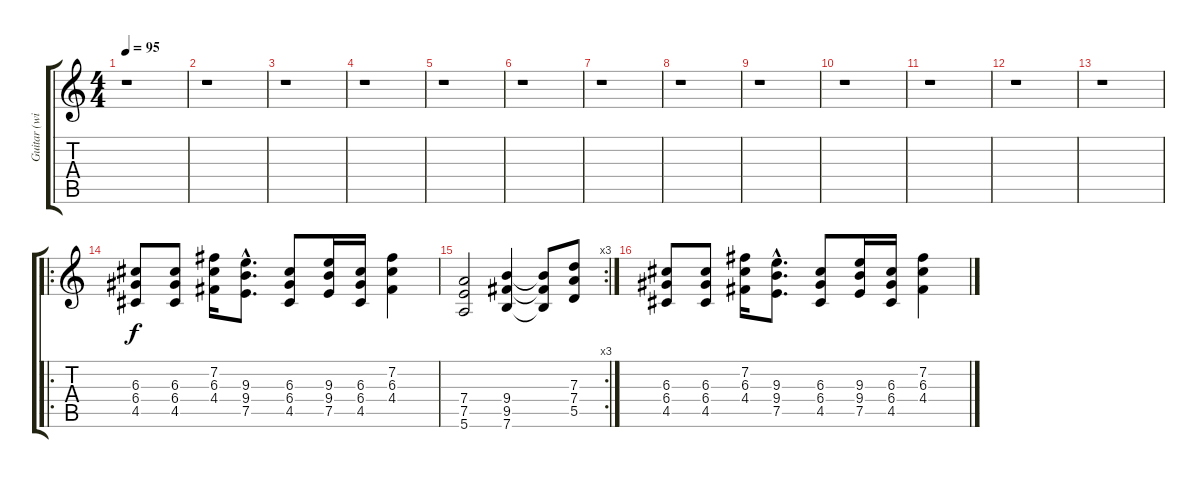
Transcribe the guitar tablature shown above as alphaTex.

\track ("Guitar (with distortion)" "Guitar (wi") {instrument distortionguitar}
\staff {score tabs}
\tuning (E4 B3 G3 D3 A2 E2) {hide}
\ts (4 4)
\tempo 95
\clef g2
\ks c
r.1{dy f instrument distortionguitar} |
r.1 |
r.1 |
r.1 |
r.1 |
r.1 |
r.1 |
r.1 |
r.1 |
r.1 |
r.1 |
r.1 |
r.1 |
\ro
(6.3 6.4 4.5).8 (6.3 6.4 4.5).8 (7.2 6.3 4.4).16 (9.3{hac} 9.4{hac} 7.5{hac}).8{d} (6.3 6.4 4.5).8 (9.3 9.4 7.5).16 (6.3 6.4 4.5).16 (7.2 6.3 4.4).4 |
\rc 3
(7.4 7.5 5.6).2 (9.4 9.5 7.6).4 (9.4{t} 9.5{t} 7.6{t}).8 (7.3 7.4 5.5).8 |
(6.3 6.4 4.5).8 (6.3 6.4 4.5).8 (7.2 6.3 4.4).16 (9.3{hac} 9.4{hac} 7.5{hac}).8{d} (6.3 6.4 4.5).8 (9.3 9.4 7.5).16 (6.3 6.4 4.5).16 (7.2 6.3 4.4).4
